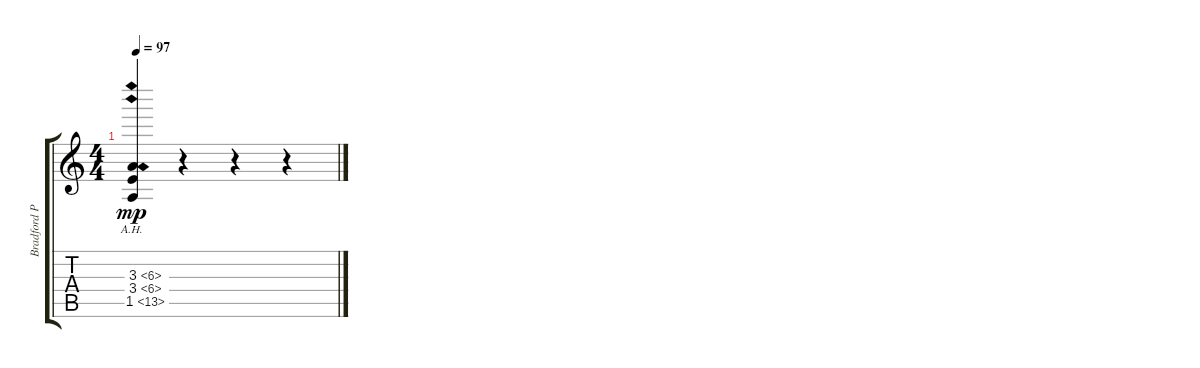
\track ("Bradford Philip Delson" "Bradford P") {instrument distortionguitar}
\staff {score tabs}
\tuning (Eb4 Bb3 Gb3 Db3 Ab2 Db2) {hide}
\ts (4 4)
\tempo 97
\clef g2
\ks c
(3.3{ah 3} 3.4{ah 3} 1.5{ah 12}).4{dy mp} r.4 r.4 r.4
